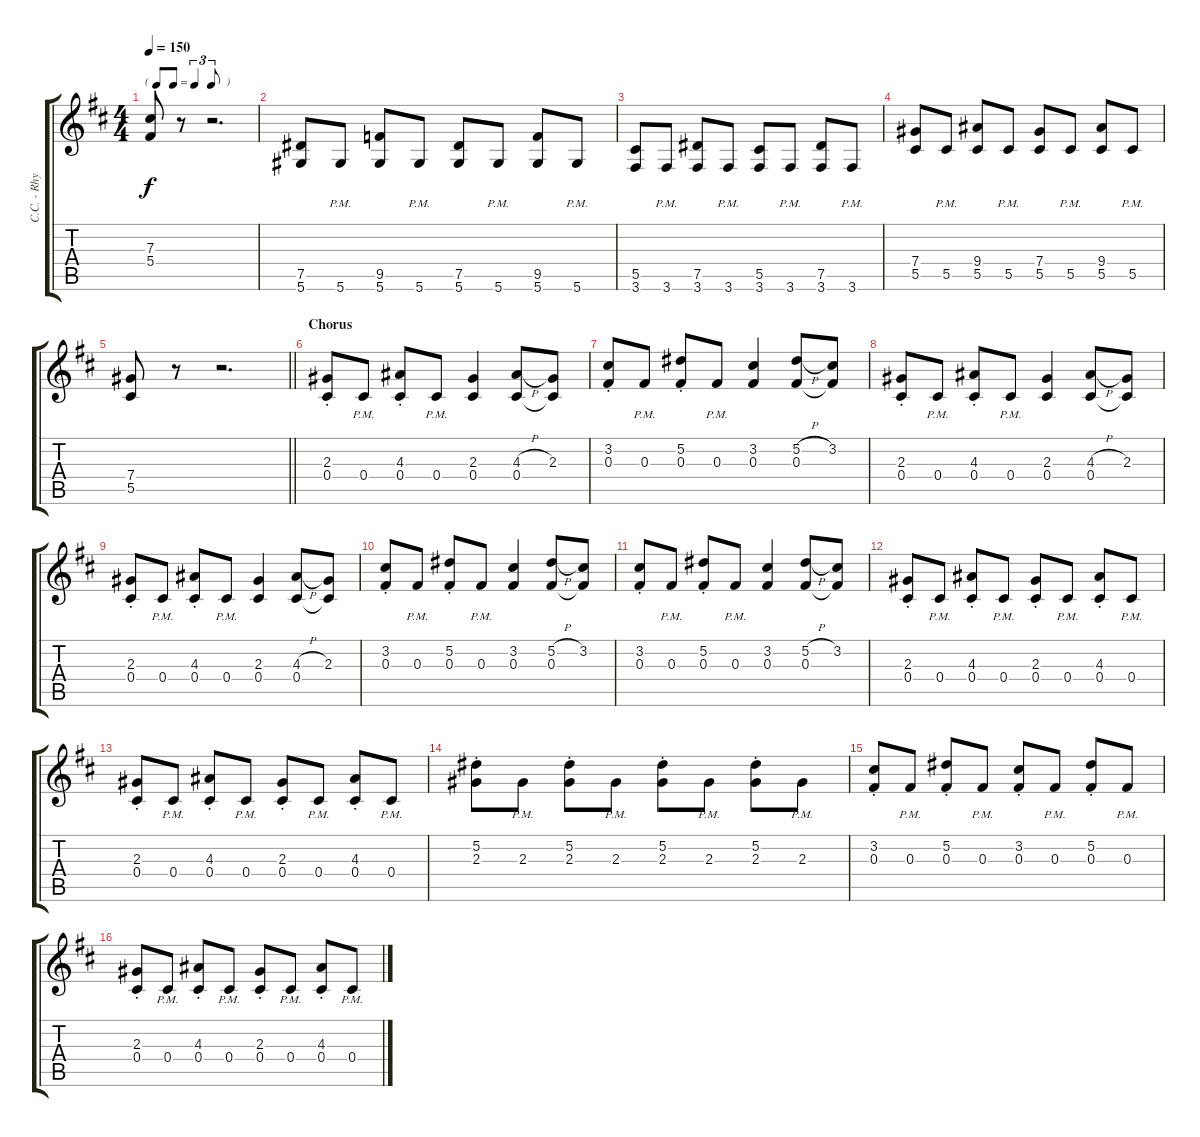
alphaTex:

\track ("C.C. - Rhythm" "C.C. - Rhy") {instrument distortionguitar}
\staff {score tabs}
\tuning (Eb4 Bb3 Gb3 Db3 Ab2 Eb2) {hide}
\ts (4 4)
\tf triplet8th
\tempo 150
\clef g2
\ks d
(7.3 5.4).8{dy f} r.8 r.2{d} |
(7.5 5.6).8 5.6{pm}.8 (9.5 5.6).8 5.6{pm}.8 (7.5 5.6).8 5.6{pm}.8 (9.5 5.6).8 5.6{pm}.8 |
(5.5 3.6).8 3.6{pm}.8 (7.5 3.6).8 3.6{pm}.8 (5.5 3.6).8 3.6{pm}.8 (7.5 3.6).8 3.6{pm}.8 |
(7.4 5.5).8 5.5{pm}.8 (9.4 5.5).8 5.5{pm}.8 (7.4 5.5).8 5.5{pm}.8 (9.4 5.5).8 5.5{pm}.8 |
\barLineRight lightlight
(7.4 5.5).8 r.8 r.2{d} |
\section ("" "Chorus")
(2.3{st} 0.4{st}).8 0.4{pm}.8 (4.3{st} 0.4{st}).8 0.4{pm}.8 (2.3 0.4).4 (4.3{h} 0.4).8 (2.3 0.4{t}).8 |
(3.2{st} 0.3{st}).8 0.3{pm}.8 (5.2{st} 0.3{st}).8 0.3{pm}.8 (3.2 0.3).4 (5.2{h} 0.3).8 (3.2 0.3{t}).8 |
(2.3{st} 0.4{st}).8 0.4{pm}.8 (4.3{st} 0.4{st}).8 0.4{pm}.8 (2.3 0.4).4 (4.3{h} 0.4).8 (2.3 0.4{t}).8 |
(2.3{st} 0.4{st}).8 0.4{pm}.8 (4.3{st} 0.4{st}).8 0.4{pm}.8 (2.3 0.4).4 (4.3{h} 0.4).8 (2.3 0.4{t}).8 |
(3.2{st} 0.3{st}).8 0.3{pm}.8 (5.2{st} 0.3{st}).8 0.3{pm}.8 (3.2 0.3).4 (5.2{h} 0.3).8 (3.2 0.3{t}).8 |
(3.2{st} 0.3{st}).8 0.3{pm}.8 (5.2{st} 0.3{st}).8 0.3{pm}.8 (3.2 0.3).4 (5.2{h} 0.3).8 (3.2 0.3{t}).8 |
(2.3{st} 0.4{st}).8 0.4{pm}.8 (4.3{st} 0.4{st}).8 0.4{pm}.8 (2.3{st} 0.4{st}).8 0.4{pm}.8 (4.3{st} 0.4{st}).8 0.4{pm}.8 |
(2.3{st} 0.4{st}).8 0.4{pm}.8 (4.3{st} 0.4{st}).8 0.4{pm}.8 (2.3{st} 0.4{st}).8 0.4{pm}.8 (4.3{st} 0.4{st}).8 0.4{pm}.8 |
(5.2{st} 2.3{st}).8 2.3{pm}.8 (5.2{st} 2.3{st}).8 2.3{pm}.8 (5.2{st} 2.3{st}).8 2.3{pm}.8 (5.2{st} 2.3{st}).8 2.3{pm}.8 |
(3.2{st} 0.3{st}).8 0.3{pm}.8 (5.2{st} 0.3{st}).8 0.3{pm}.8 (3.2{st} 0.3{st}).8 0.3{pm}.8 (5.2{st} 0.3{st}).8 0.3{pm}.8 |
(2.3{st} 0.4{st}).8 0.4{pm}.8 (4.3{st} 0.4{st}).8 0.4{pm}.8 (2.3{st} 0.4{st}).8 0.4{pm}.8 (4.3{st} 0.4{st}).8 0.4{pm}.8
